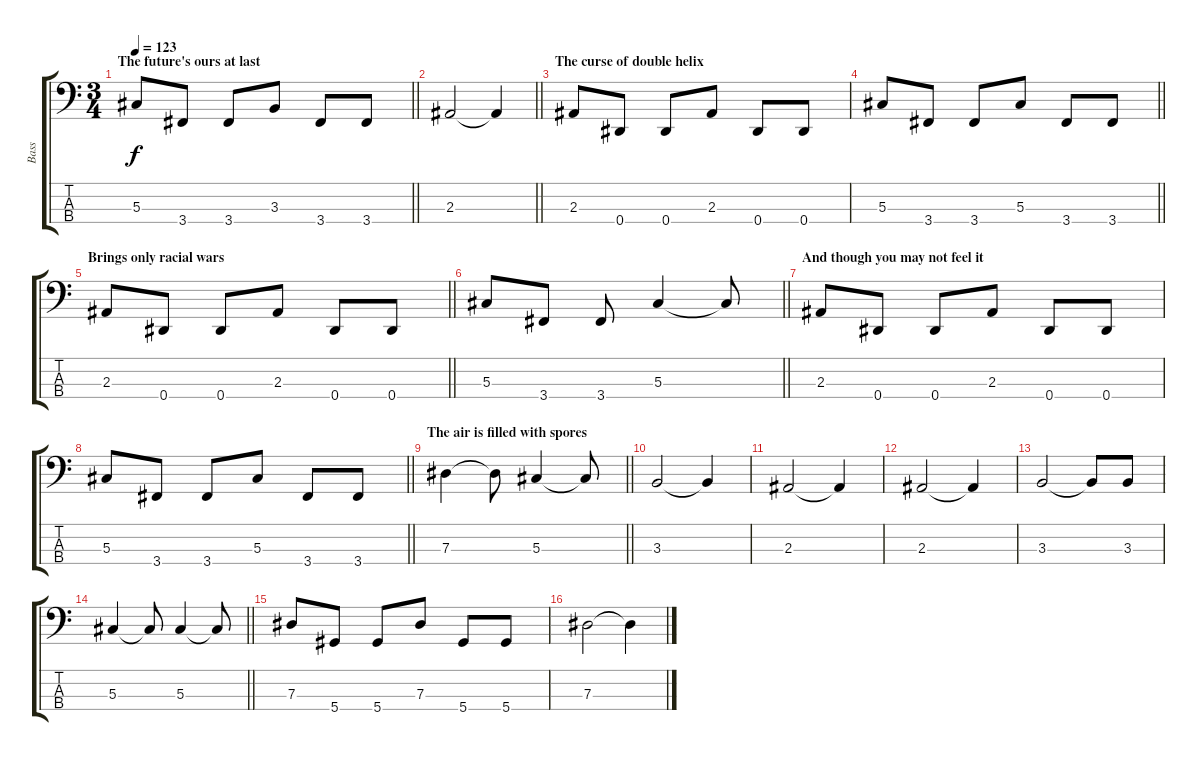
\track ("Bass" "Bass") {instrument electricbassfinger}
\staff {score tabs}
\tuning (Gb2 Db2 Ab1 Eb1) {hide}
\ts (3 4)
\section ("" "The future's ours at last ")
\tempo 123
\clef f4
\barLineRight lightlight
\ks c
5.3.8{dy f} 3.4.8 3.4.8 3.3.8 3.4.8 3.4.8 |
\section ("" "")
\barLineRight lightlight
2.3.2 2.3{t}.4 |
\section ("" "The curse of double helix ")
2.3.8 0.4.8 0.4.8 2.3.8 0.4.8 0.4.8 |
\barLineRight lightlight
5.3.8 3.4.8 3.4.8 5.3.8 3.4.8 3.4.8 |
\section ("" "Brings only racial wars ")
\barLineRight lightlight
2.3.8 0.4.8 0.4.8 2.3.8 0.4.8 0.4.8 |
\barLineRight lightlight
5.3.8 3.4.8 3.4.8 5.3.4 5.3{t}.8 |
\section ("" "And though you may not feel it ")
2.3.8 0.4.8 0.4.8 2.3.8 0.4.8 0.4.8 |
\barLineRight lightlight
5.3.8 3.4.8 3.4.8 5.3.8 3.4.8 3.4.8 |
\section ("" "The air is filled with spores")
\barLineRight lightlight
7.3.4 7.3{t}.8 5.3.4 5.3{t}.8 |
3.3.2 3.3{t}.4 |
2.3.2 2.3{t}.4 |
2.3.2 2.3{t}.4 |
3.3.2 3.3{t}.8 3.3.8 |
\barLineRight lightlight
5.3.4 5.3{t}.8 5.3.4 5.3{t}.8 |
7.3.8 5.4.8 5.4.8 7.3.8 5.4.8 5.4.8 |
7.3.2 7.3{t}.4
